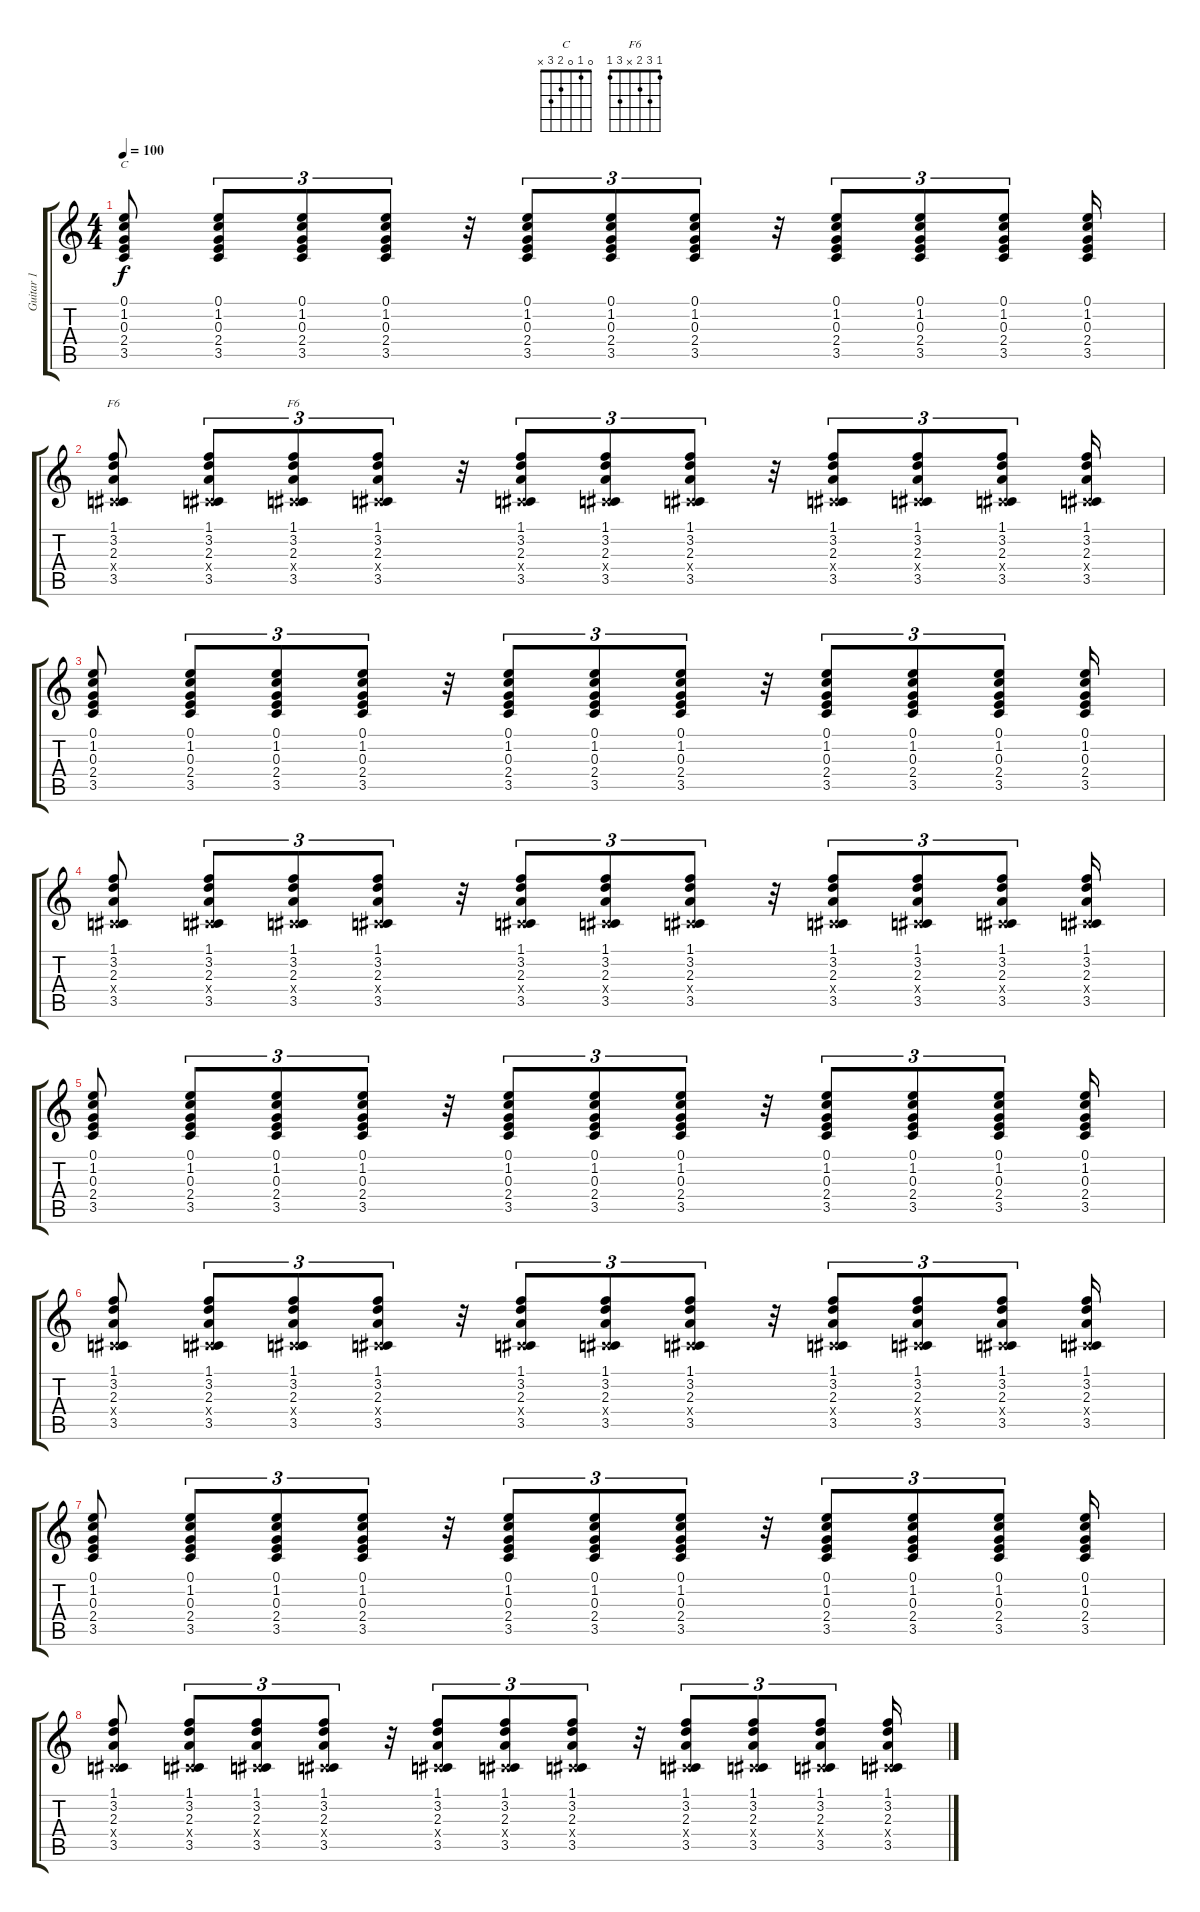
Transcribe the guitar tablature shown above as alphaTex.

\track ("Guitar 1" "Guitar 1") {instrument acousticguitarnylon}
\staff {score tabs}
\tuning (E4 B3 G3 D3 A2 E2) {hide}
\chord ("C" 0 1 0 2 3 x)
\chord ("F6" 1 1 2 0 0 1)
\chord ("F6" 1 3 2 x 3 1)
\ts (4 4)
\tempo 100
\clef g2
\ks c
(0.1 1.2 0.3 2.4 3.5).8{ch "C" dy f instrument acousticguitarnylon} (0.1 1.2 0.3 2.4 3.5).8{tu (3 2)} (0.1 1.2 0.3 2.4 3.5).8{tu (3 2)} (0.1 1.2 0.3 2.4 3.5).8{tu (3 2)} r.32 (0.1 1.2 0.3 2.4 3.5).8{tu (3 2)} (0.1 1.2 0.3 2.4 3.5).8{tu (3 2)} (0.1 1.2 0.3 2.4 3.5).8{tu (3 2)} r.32 (0.1 1.2 0.3 2.4 3.5).8{tu (3 2)} (0.1 1.2 0.3 2.4 3.5).8{tu (3 2)} (0.1 1.2 0.3 2.4 3.5).8{tu (3 2)} (0.1 1.2 0.3 2.4 3.5).16 |
(1.1 3.2 2.3 -1.4{x} 3.5).8{ch "F6"} (1.1 3.2 2.3 -1.4{x} 3.5).8{tu (3 2)} (1.1 3.2 2.3 -1.4{x} 3.5).8{tu (3 2) ch "F6"} (1.1 3.2 2.3 -1.4{x} 3.5).8{tu (3 2)} r.32 (1.1 3.2 2.3 -1.4{x} 3.5).8{tu (3 2)} (1.1 3.2 2.3 -1.4{x} 3.5).8{tu (3 2)} (1.1 3.2 2.3 -1.4{x} 3.5).8{tu (3 2)} r.32 (1.1 3.2 2.3 -1.4{x} 3.5).8{tu (3 2)} (1.1 3.2 2.3 -1.4{x} 3.5).8{tu (3 2)} (1.1 3.2 2.3 -1.4{x} 3.5).8{tu (3 2)} (1.1 3.2 2.3 -1.4{x} 3.5).16 |
(0.1 1.2 0.3 2.4 3.5).8 (0.1 1.2 0.3 2.4 3.5).8{tu (3 2)} (0.1 1.2 0.3 2.4 3.5).8{tu (3 2)} (0.1 1.2 0.3 2.4 3.5).8{tu (3 2)} r.32 (0.1 1.2 0.3 2.4 3.5).8{tu (3 2)} (0.1 1.2 0.3 2.4 3.5).8{tu (3 2)} (0.1 1.2 0.3 2.4 3.5).8{tu (3 2)} r.32 (0.1 1.2 0.3 2.4 3.5).8{tu (3 2)} (0.1 1.2 0.3 2.4 3.5).8{tu (3 2)} (0.1 1.2 0.3 2.4 3.5).8{tu (3 2)} (0.1 1.2 0.3 2.4 3.5).16 |
(1.1 3.2 2.3 -1.4{x} 3.5).8 (1.1 3.2 2.3 -1.4{x} 3.5).8{tu (3 2)} (1.1 3.2 2.3 -1.4{x} 3.5).8{tu (3 2)} (1.1 3.2 2.3 -1.4{x} 3.5).8{tu (3 2)} r.32 (1.1 3.2 2.3 -1.4{x} 3.5).8{tu (3 2)} (1.1 3.2 2.3 -1.4{x} 3.5).8{tu (3 2)} (1.1 3.2 2.3 -1.4{x} 3.5).8{tu (3 2)} r.32 (1.1 3.2 2.3 -1.4{x} 3.5).8{tu (3 2)} (1.1 3.2 2.3 -1.4{x} 3.5).8{tu (3 2)} (1.1 3.2 2.3 -1.4{x} 3.5).8{tu (3 2)} (1.1 3.2 2.3 -1.4{x} 3.5).16 |
(0.1 1.2 0.3 2.4 3.5).8 (0.1 1.2 0.3 2.4 3.5).8{tu (3 2)} (0.1 1.2 0.3 2.4 3.5).8{tu (3 2)} (0.1 1.2 0.3 2.4 3.5).8{tu (3 2)} r.32 (0.1 1.2 0.3 2.4 3.5).8{tu (3 2)} (0.1 1.2 0.3 2.4 3.5).8{tu (3 2)} (0.1 1.2 0.3 2.4 3.5).8{tu (3 2)} r.32 (0.1 1.2 0.3 2.4 3.5).8{tu (3 2)} (0.1 1.2 0.3 2.4 3.5).8{tu (3 2)} (0.1 1.2 0.3 2.4 3.5).8{tu (3 2)} (0.1 1.2 0.3 2.4 3.5).16 |
(1.1 3.2 2.3 -1.4{x} 3.5).8 (1.1 3.2 2.3 -1.4{x} 3.5).8{tu (3 2)} (1.1 3.2 2.3 -1.4{x} 3.5).8{tu (3 2)} (1.1 3.2 2.3 -1.4{x} 3.5).8{tu (3 2)} r.32 (1.1 3.2 2.3 -1.4{x} 3.5).8{tu (3 2)} (1.1 3.2 2.3 -1.4{x} 3.5).8{tu (3 2)} (1.1 3.2 2.3 -1.4{x} 3.5).8{tu (3 2)} r.32 (1.1 3.2 2.3 -1.4{x} 3.5).8{tu (3 2)} (1.1 3.2 2.3 -1.4{x} 3.5).8{tu (3 2)} (1.1 3.2 2.3 -1.4{x} 3.5).8{tu (3 2)} (1.1 3.2 2.3 -1.4{x} 3.5).16 |
(0.1 1.2 0.3 2.4 3.5).8 (0.1 1.2 0.3 2.4 3.5).8{tu (3 2)} (0.1 1.2 0.3 2.4 3.5).8{tu (3 2)} (0.1 1.2 0.3 2.4 3.5).8{tu (3 2)} r.32 (0.1 1.2 0.3 2.4 3.5).8{tu (3 2)} (0.1 1.2 0.3 2.4 3.5).8{tu (3 2)} (0.1 1.2 0.3 2.4 3.5).8{tu (3 2)} r.32 (0.1 1.2 0.3 2.4 3.5).8{tu (3 2)} (0.1 1.2 0.3 2.4 3.5).8{tu (3 2)} (0.1 1.2 0.3 2.4 3.5).8{tu (3 2)} (0.1 1.2 0.3 2.4 3.5).16 |
(1.1 3.2 2.3 -1.4{x} 3.5).8 (1.1 3.2 2.3 -1.4{x} 3.5).8{tu (3 2)} (1.1 3.2 2.3 -1.4{x} 3.5).8{tu (3 2)} (1.1 3.2 2.3 -1.4{x} 3.5).8{tu (3 2)} r.32 (1.1 3.2 2.3 -1.4{x} 3.5).8{tu (3 2)} (1.1 3.2 2.3 -1.4{x} 3.5).8{tu (3 2)} (1.1 3.2 2.3 -1.4{x} 3.5).8{tu (3 2)} r.32 (1.1 3.2 2.3 -1.4{x} 3.5).8{tu (3 2)} (1.1 3.2 2.3 -1.4{x} 3.5).8{tu (3 2)} (1.1 3.2 2.3 -1.4{x} 3.5).8{tu (3 2)} (1.1 3.2 2.3 -1.4{x} 3.5).16
